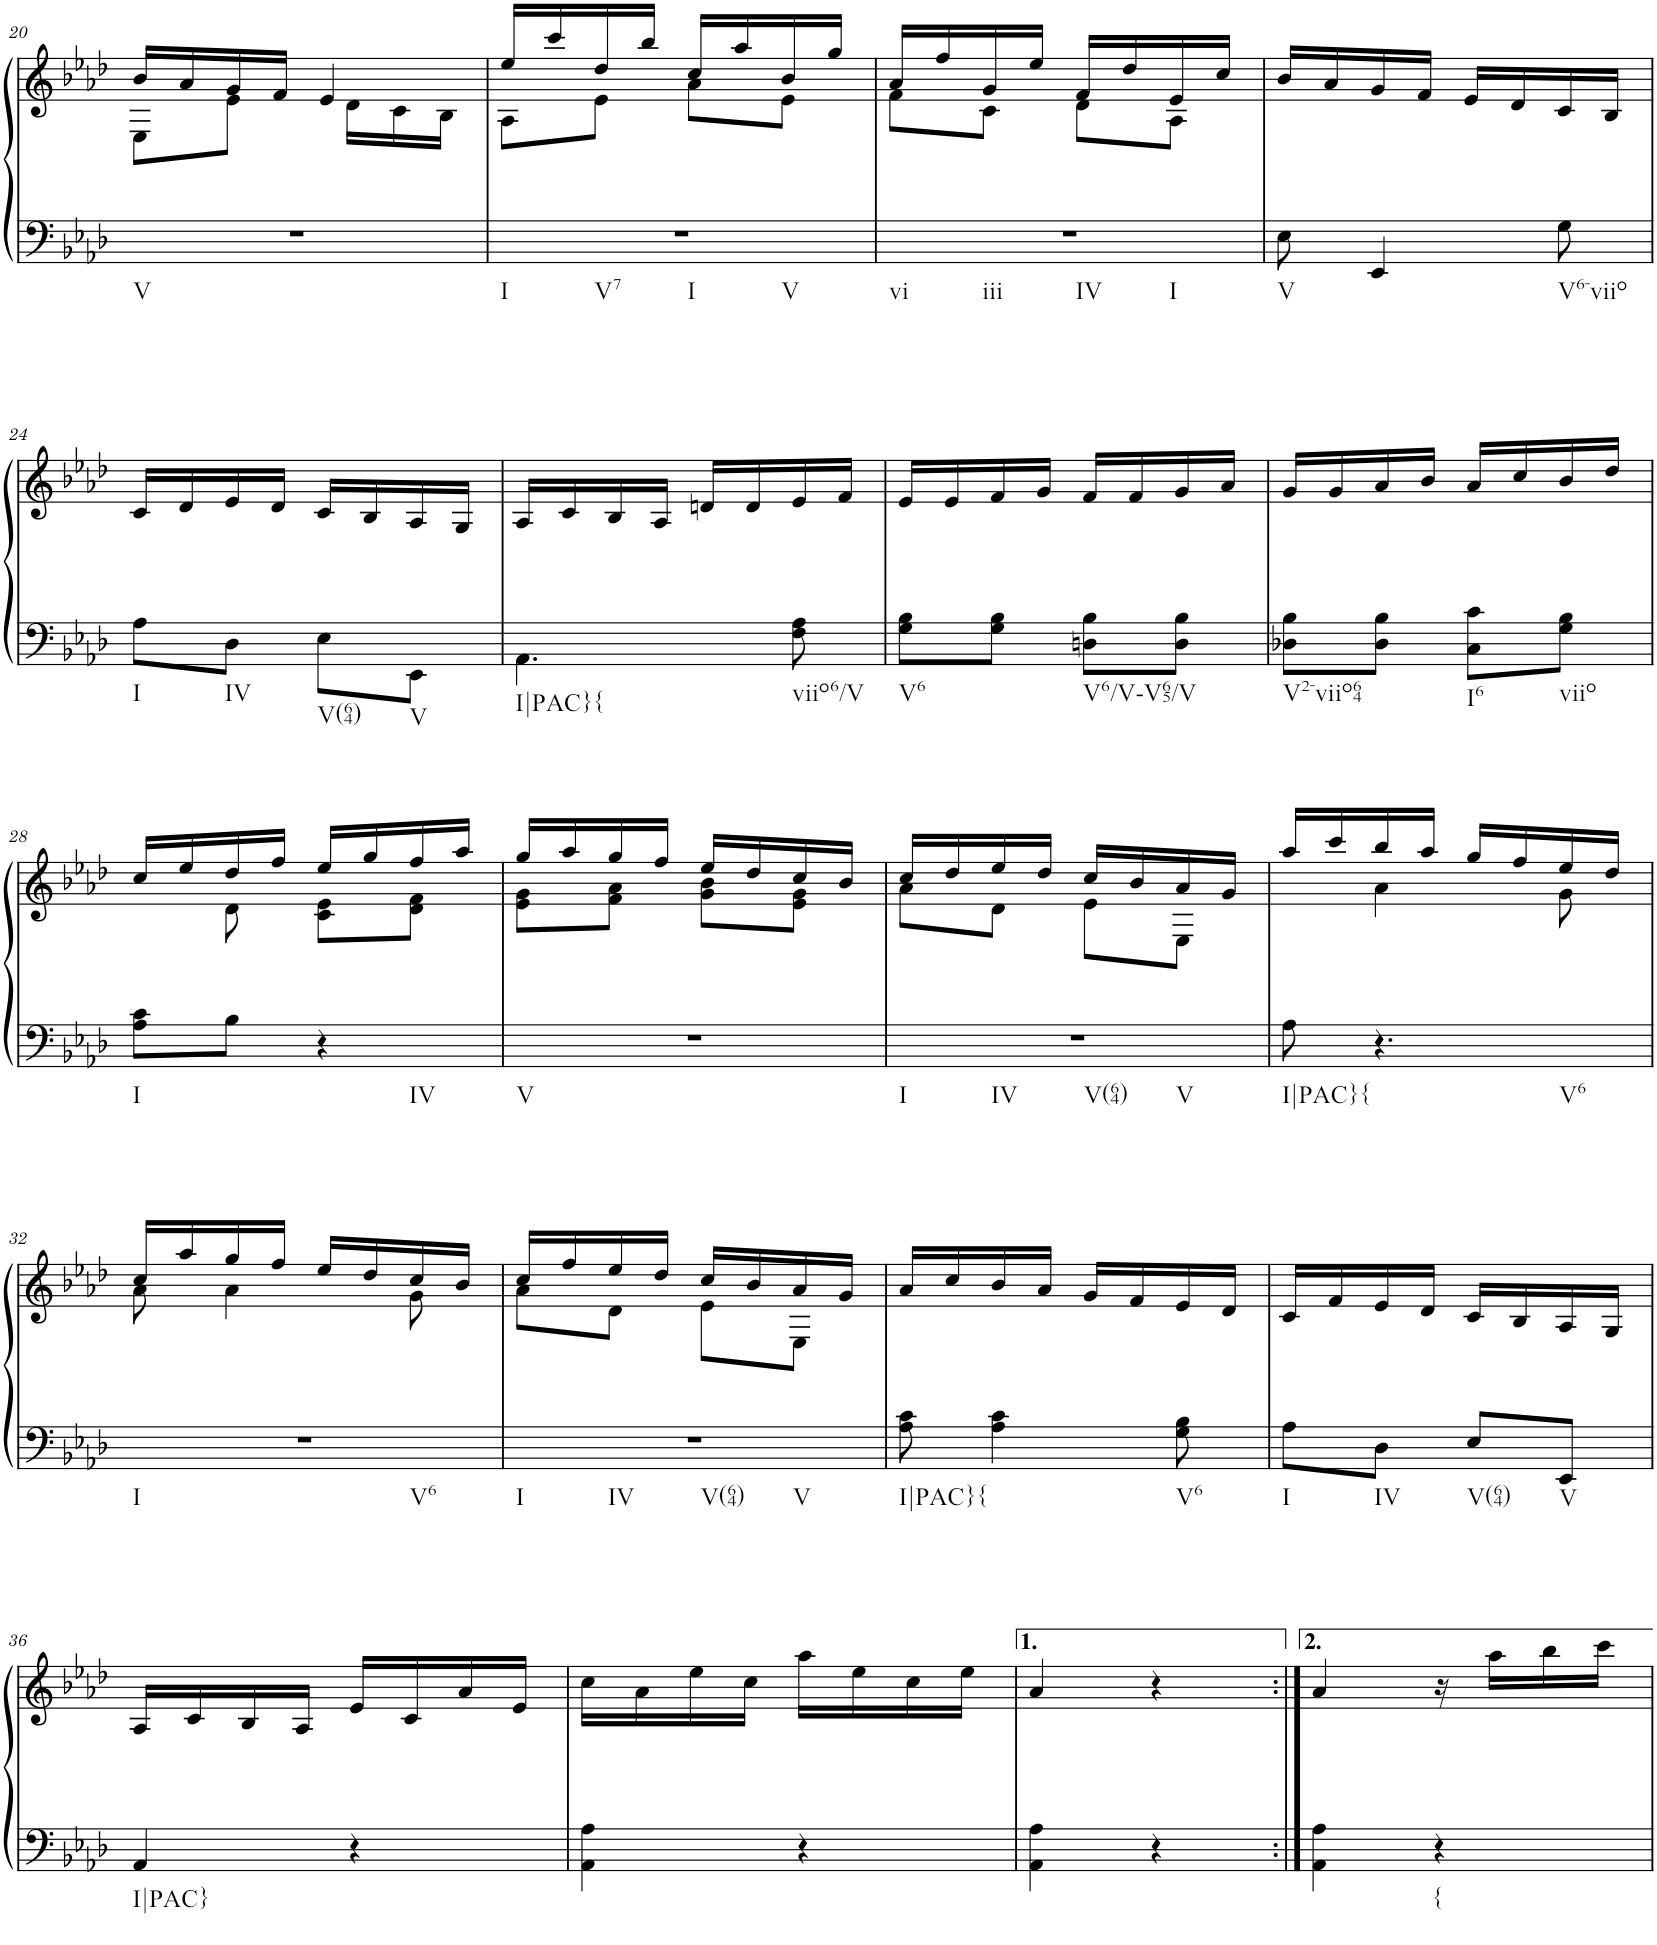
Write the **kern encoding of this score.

**kern	**kern
*part1	*part1
*staff2	*staff1
*I"Piano	*
*I'Pno.	*
!!LO:PB:g=z
*clefF4	*clefG2
*k[b-e-a-d-]	*k[b-e-a-d-]
*M2/4	*M2/4
=20	=20
*	*^
!LO:TX:b:t=V	!	!
2r	16b-/LL	8E-\L
.	16a-/	.
.	16g/	8e-\J
.	16f/JJ	.
.	4e-/	16ryy
.	.	16d-\LL
.	.	16c\
.	.	16B-\JJ
=21	=21	=21
!LO:TX:b:t=I	!	!
!LO:TX:b:t=V7	!	!
!LO:TX:b:t=I	!	!
!LO:TX:b:t=V	!	!
2r	16ee-/LL	8A-\L
.	16ccc/	.
.	16dd-/	8e-\J
.	16bb-/JJ	.
.	16cc/LL	8a-\L
.	16aa-/	.
.	16b-/	8e-\J
.	16gg/JJ	.
=22	=22	=22
!LO:TX:b:t=vi	!	!
!LO:TX:b:t=iii	!	!
!LO:TX:b:t=IV	!	!
!LO:TX:b:t=I	!	!
2r	16a-/LL	8f\L
.	16ff/	.
.	16g/	8c\J
.	16ee-/JJ	.
.	16f/LL	8d-\L
.	16dd-/	.
.	16e-/	8A-\J
.	16cc/JJ	.
*	*v	*v
=23	=23
!LO:TX:b:t=V	!
8E-\	16b-/LL
.	16a-/
4EE-/	16g/
.	16f/JJ
.	16e-/LL
.	16d-/
!LO:TX:b:t=V6-viio	!
8G\	16c/
.	16B-/JJ
!!LO:LB:g=z
=24	=24
!LO:TX:b:t=I	!
8A-\L	16c/LL
.	16d-/
!LO:TX:b:t=IV	!
8D-\J	16e-/
.	16d-/JJ
!LO:TX:b:t=V(64)	!
8E-\L	16c/LL
.	16B-/
!LO:TX:b:t=V	!
8EE-\J	16A-/
.	16G/JJ
=25	=25
!LO:TX:b:t=I|PAC}{	!
4.AA-\	16A-/LL
.	16c/
.	16B-/
.	16A-/JJ
.	16dn/LL
.	16d/
!LO:TX:b:t=viio6/V	!
8F\ 8A-\	16e-/
.	16f/JJ
=26	=26
!LO:TX:b:t=V6	!
8G\ 8B-\L	16e-/LL
.	16e-/
8G\ 8B-\J	16f/
.	16g/JJ
!LO:TX:b:t=V6/V-V65/V	!
8Dn\ 8B-\L	16f/LL
.	16f/
8D\ 8B-\J	16g/
.	16a-/JJ
=27	=27
!LO:TX:b:t=V2-viio64	!
8D-X\ 8B-\L	16g/LL
.	16g/
8D-\ 8B-\J	16a-/
.	16b-/JJ
!LO:TX:b:t=I6	!
8C\ 8c\L	16a-/LL
.	16cc/
!LO:TX:b:t=viio	!
8G\ 8B-\J	16b-/
.	16dd-/JJ
!!LO:LB:g=z
=28	=28
*	*^
!LO:TX:b:t=I	!	!
8A-\ 8c\L	16cc/LL	8ryy
.	16ee-/	.
8B-\J	16dd-/	8d-\
.	16ff/JJ	.
!LO:TX:b:t=IV	!	!
4r	16ee-/LL	8c\ 8e-\L
.	16gg/	.
.	16ff/	8d-\ 8f\J
.	16aa-/JJ	.
=29	=29	=29
!LO:TX:b:t=V	!	!
2r	16gg/LL	8e-\ 8g\L
.	16aa-/	.
.	16gg/	8f\ 8a-\J
.	16ff/JJ	.
.	16ee-/LL	8g\ 8b-\L
.	16dd-/	.
.	16cc/	8e-\ 8g\J
.	16b-/JJ	.
=30	=30	=30
!LO:TX:b:t=I	!	!
!LO:TX:b:t=IV	!	!
!LO:TX:b:t=V(64)	!	!
!LO:TX:b:t=V	!	!
2r	16cc/LL	8a-\L
.	16dd-/	.
.	16ee-/	8d-\J
.	16dd-/JJ	.
.	16cc/LL	8e-\L
.	16b-/	.
.	16a-/	8E-\J
.	16g/JJ	.
=31	=31	=31
!LO:TX:b:t=I|PAC}{	!	!
8A-\	16aa-/LL	8ryy
.	16ccc/	.
!LO:TX:b:t=V6	!	!
4.r	16bb-/	4a-\
.	16aa-/JJ	.
.	16gg/LL	.
.	16ff/	.
.	16ee-/	8g\
.	16dd-/JJ	.
!!LO:LB:g=z	!!
=32	=32	=32
!LO:TX:b:t=I	!	!
!LO:TX:b:t=V6	!	!
2r	16cc/LL	8a-\
.	16aa-/	.
.	16gg/	4a-\
.	16ff/JJ	.
.	16ee-/LL	.
.	16dd-/	.
.	16cc/	8g\
.	16b-/JJ	.
=33	=33	=33
!LO:TX:b:t=I	!	!
!LO:TX:b:t=IV	!	!
!LO:TX:b:t=V(64)	!	!
!LO:TX:b:t=V	!	!
2r	16cc/LL	8a-\L
.	16ff/	.
.	16ee-/	8d-\J
.	16dd-/JJ	.
.	16cc/LL	8e-\L
.	16b-/	.
.	16a-/	8E-\J
.	16g/JJ	.
*	*v	*v
=34	=34
!LO:TX:b:t=I|PAC}{	!
8A-\ 8c\	16a-/LL
.	16cc/
4A-\ 4c\	16b-/
.	16a-/JJ
.	16g/LL
.	16f/
!LO:TX:b:t=V6	!
8G\ 8B-\	16e-/
.	16d-/JJ
=35	=35
!LO:TX:b:t=I	!
8A-\L	16c/LL
.	16f/
!LO:TX:b:t=IV	!
8D-\J	16e-/
.	16d-/JJ
!LO:TX:b:t=V(64)	!
8E-/L	16c/LL
.	16B-/
!LO:TX:b:t=V	!
8EE-/J	16A-/
.	16G/JJ
!!LO:LB:g=z
=36	=36
!LO:TX:b:t=I|PAC}	!
4AA-/	16A-/LL
.	16c/
.	16B-/
.	16A-/JJ
4r	16e-/LL
.	16c/
.	16a-/
.	16e-/JJ
=37	=37
4AA-\ 4A-\	16cc\LL
.	16a-\
.	16ee-\
.	16cc\JJ
4r	16aa-\LL
.	16ee-\
.	16cc\
.	16ee-\JJ
=38	=38
4AA-\ 4A-\	4a-/
4r	4r
=38X1:|!	=38X1:|!
4AA-\ 4A-\	4a-/
!LO:TX:b:t={	!
4r	16r
.	16aa-\LL
.	16bb-\
.	16ccc\JJ
=	=
*-	*-
